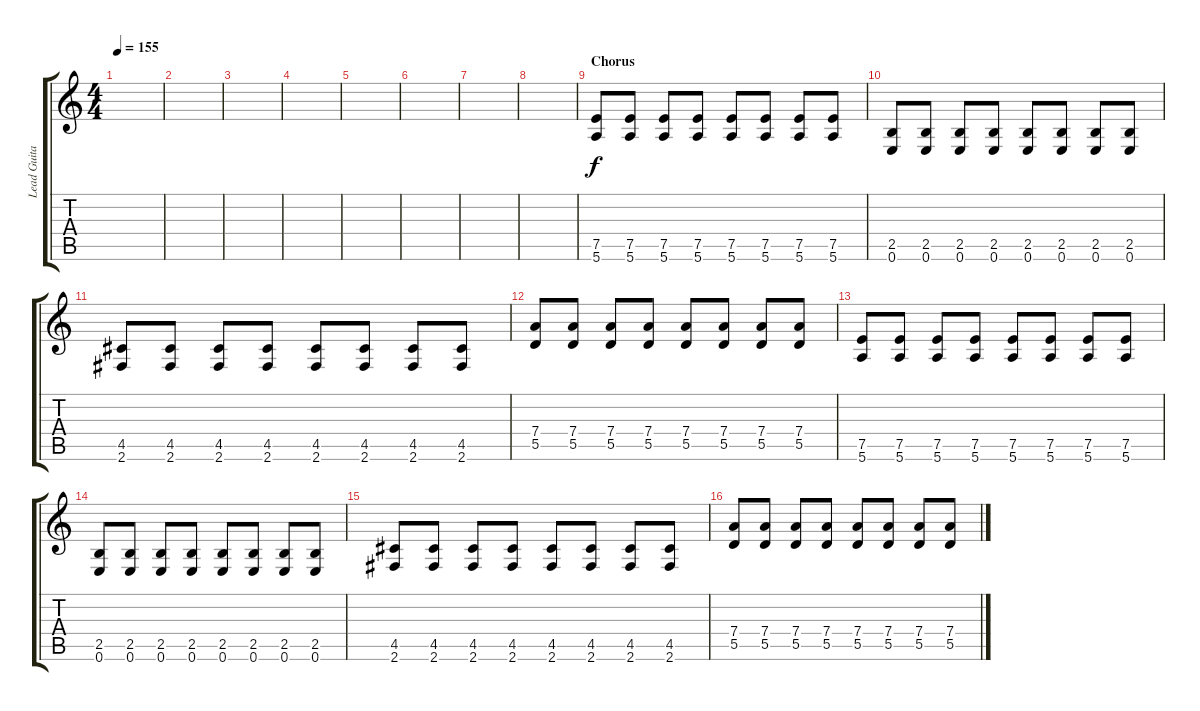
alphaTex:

\track ("Lead Guitar" "Lead Guita") {instrument overdrivenguitar}
\staff {score tabs}
\tuning (E4 B3 G3 D3 A2 E2) {hide}
\ts (4 4)
\tempo 155
\clef g2
\ks c
|
|
|
|
|
|
|
|
\section ("" "Chorus")
(7.5 5.6).8 (7.5 5.6).8 (7.5 5.6).8 (7.5 5.6).8 (7.5 5.6).8 (7.5 5.6).8 (7.5 5.6).8 (7.5 5.6).8 |
(2.5 0.6).8 (2.5 0.6).8 (2.5 0.6).8 (2.5 0.6).8 (2.5 0.6).8 (2.5 0.6).8 (2.5 0.6).8 (2.5 0.6).8 |
(4.5 2.6).8 (4.5 2.6).8 (4.5 2.6).8 (4.5 2.6).8 (4.5 2.6).8 (4.5 2.6).8 (4.5 2.6).8 (4.5 2.6).8 |
(7.4 5.5).8 (7.4 5.5).8 (7.4 5.5).8 (7.4 5.5).8 (7.4 5.5).8 (7.4 5.5).8 (7.4 5.5).8 (7.4 5.5).8 |
(7.5 5.6).8 (7.5 5.6).8 (7.5 5.6).8 (7.5 5.6).8 (7.5 5.6).8 (7.5 5.6).8 (7.5 5.6).8 (7.5 5.6).8 |
(2.5 0.6).8 (2.5 0.6).8 (2.5 0.6).8 (2.5 0.6).8 (2.5 0.6).8 (2.5 0.6).8 (2.5 0.6).8 (2.5 0.6).8 |
(4.5 2.6).8 (4.5 2.6).8 (4.5 2.6).8 (4.5 2.6).8 (4.5 2.6).8 (4.5 2.6).8 (4.5 2.6).8 (4.5 2.6).8 |
(7.4 5.5).8 (7.4 5.5).8 (7.4 5.5).8 (7.4 5.5).8 (7.4 5.5).8 (7.4 5.5).8 (7.4 5.5).8 (7.4 5.5).8
